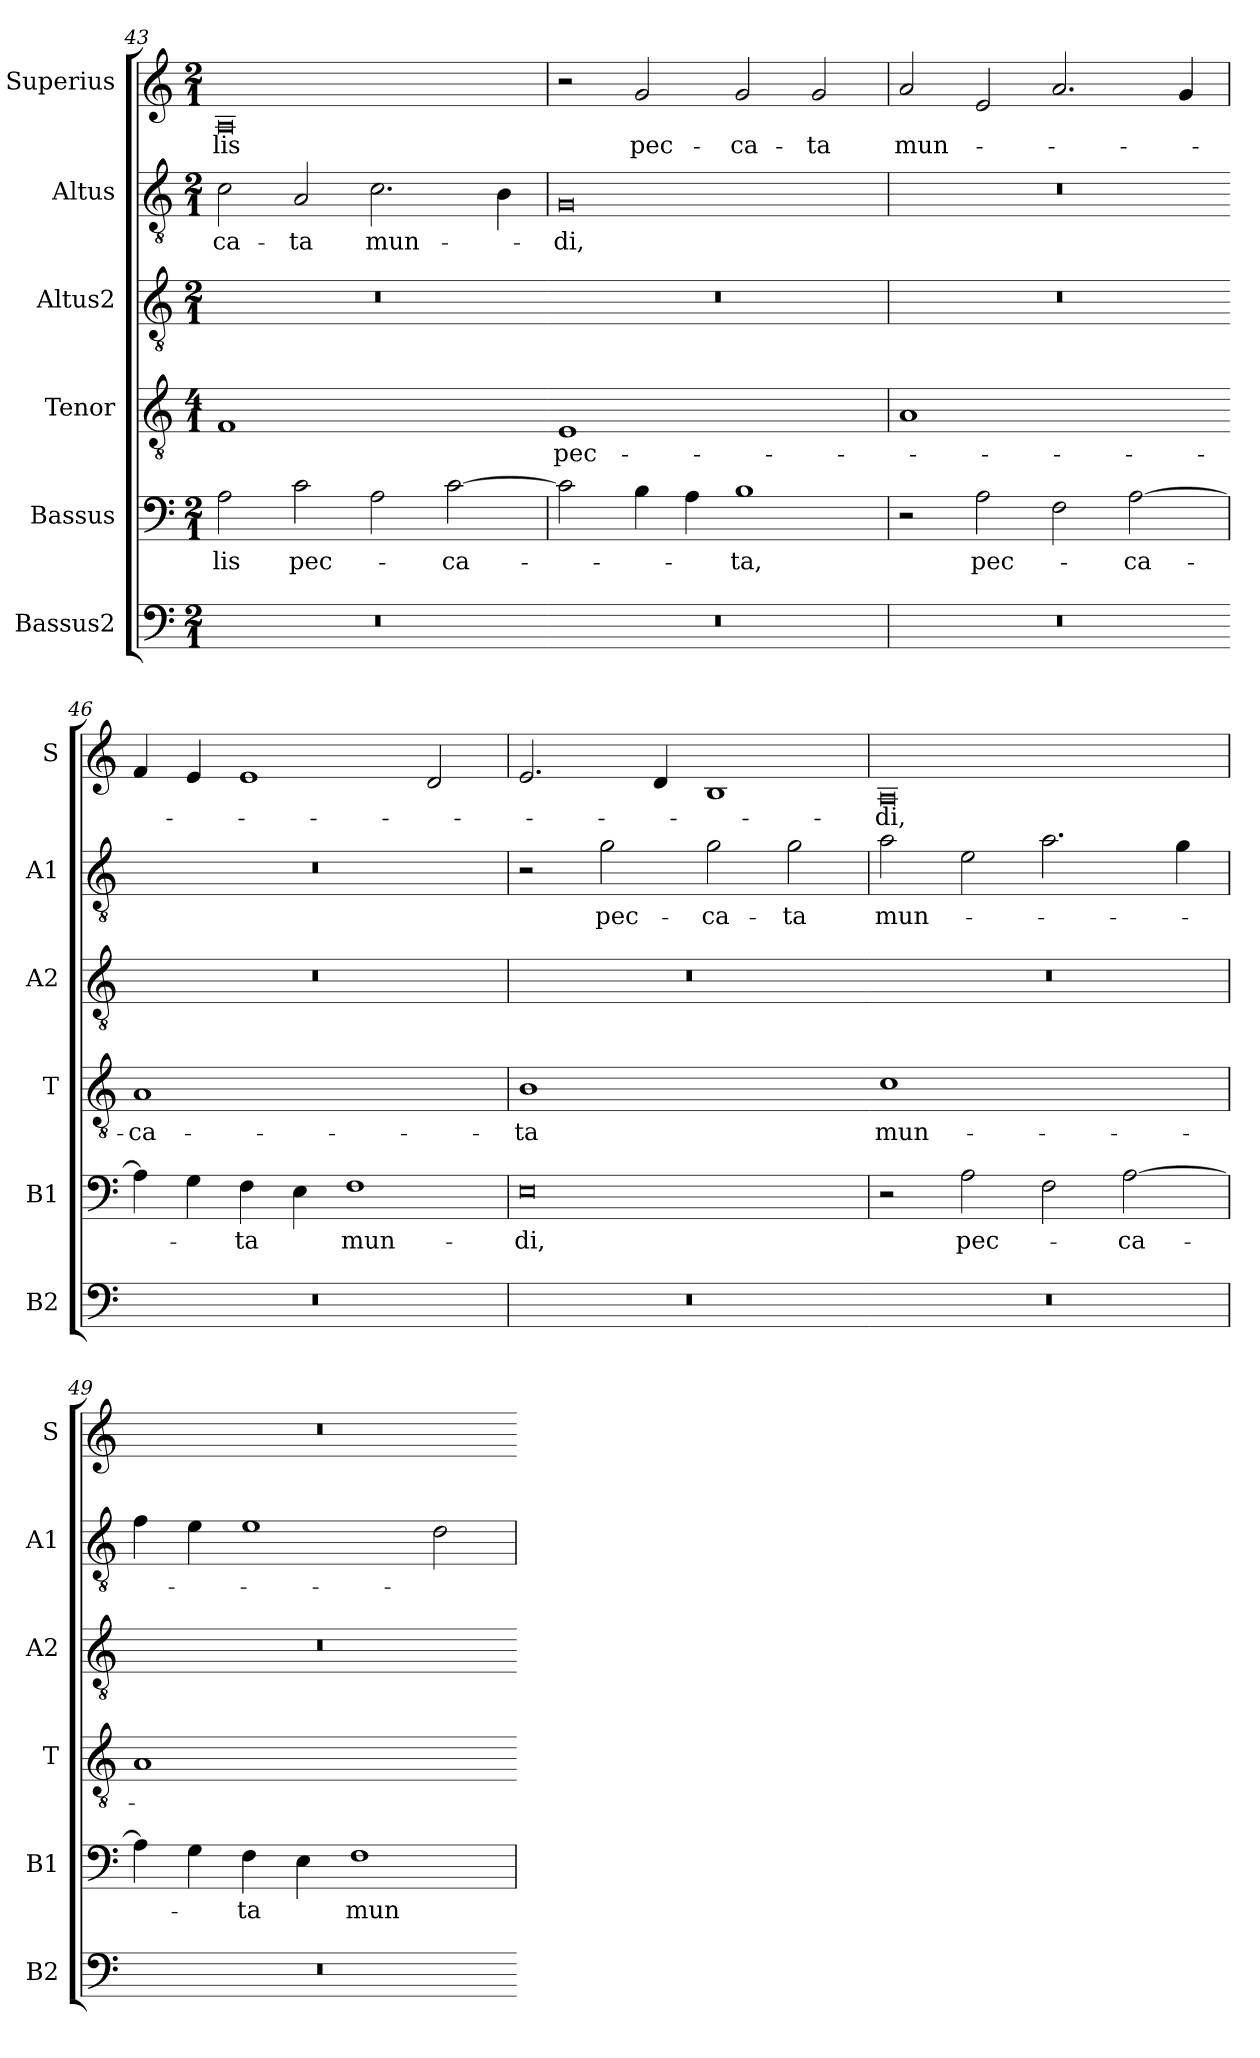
**kern	**kern	**text	**kern	**text	**kern	**kern	**text	**kern	**text
*part6	*part5	*part5	*part4	*part4	*part3	*part2	*part2	*part1	*part1
*staff6	*staff5	*staff5	*staff4	*staff4	*staff3	*staff2	*staff2	*staff1	*staff1
*I"Bassus2	*I"Bassus	*	*I"Tenor	*	*I"Altus2	*I"Altus	*	*I"Superius	*
*I'B2	*I'B1	*	*I'T	*	*I'A2	*I'A1	*	*I'S	*
*clefF4	*clefF4	*	*clefGv2	*	*clefGv2	*clefGv2	*	*clefG2	*
*k[]	*k[]	*	*k[]	*	*k[]	*k[]	*	*k[]	*
*M2/1	*M2/1	*	*M4/1	*	*M2/1	*M2/1	*	*M2/1	*
=43	=43	=43	=43	=43	=43	=43	=43	=43	=43
!	!	!	!LO:N:vis=1	!	!	!	!	!	!
0r	2A\	-lis	0F	.	0r	2c\	-ca-	0A	-lis
.	2c\	pec-	.	.	.	2A/	-ta	.	.
.	2A\	.	.	.	.	2.c\	mun-	.	.
.	[2c\	-ca-	.	.	.	.	.	.	.
.	.	.	.	.	.	4B\	.	.	.
=44	=44	=44	=44-	=44	=44	=44	=44	=44	=44
!	!	!	!LO:N:vis=1	!	!	!	!	!	!
0r	2c\]	.	0E	pec-	0r	0G	-di,	2r	.
.	4B\	.	.	.	.	.	.	2g/	pec-
.	4A\	.	.	.	.	.	.	.	.
.	1B	-ta,	.	.	.	.	.	2g/	-ca-
.	.	.	.	.	.	.	.	2g/	-ta
=45	=45	=45	=45	=45	=45	=45	=45	=45	=45
!	!	!	!LO:N:vis=1	!	!	!	!	!	!
0r	2r	.	0A	.	0r	0r	.	2a/	mun-
.	2A\	pec-	.	.	.	.	.	2e/	.
.	2F\	.	.	.	.	.	.	2.a/	.
.	[2A\	-ca-	.	.	.	.	.	.	.
.	.	.	.	.	.	.	.	4g/	.
=46	=46	=46	=46-	=46	=46	=46	=46	=46	=46
!	!	!	!LO:N:vis=1	!	!	!	!	!	!
0r	4A\]	.	0A	-ca-	0r	0r	.	4f/	.
.	4G\	.	.	.	.	.	.	4e/	.
.	4F\	-ta	.	.	.	.	.	1e	.
.	4E\	.	.	.	.	.	.	.	.
.	1F	mun-	.	.	.	.	.	.	.
.	.	.	.	.	.	.	.	2d/	.
=47	=47	=47	=47	=47	=47	=47	=47	=47	=47
!	!	!	!LO:N:vis=1	!	!	!	!	!	!
0r	0E	-di,	0B	-ta	0r	2r	.	2.e/	.
.	.	.	.	.	.	2g\	pec-	.	.
.	.	.	.	.	.	.	.	4d/	.
.	.	.	.	.	.	2g\	-ca-	1B	.
.	.	.	.	.	.	2g\	-ta	.	.
=48	=48	=48	=48-	=48	=48	=48	=48	=48	=48
!	!	!	!LO:N:vis=1	!	!	!	!	!	!
0r	2r	.	0c	mun-	0r	2a\	mun-	0A	-di,
.	2A\	pec-	.	.	.	2e\	.	.	.
.	2F\	.	.	.	.	2.a\	.	.	.
.	[2A\	-ca-	.	.	.	.	.	.	.
.	.	.	.	.	.	4g\	.	.	.
=49	=49	=49	=49	=49	=49	=49	=49	=49	=49
!	!	!	!LO:N:vis=1	!	!	!	!	!	!
0r	4A\]	.	0A	.	0r	4f\	.	0r	.
.	4G\	.	.	.	.	4e\	.	.	.
.	4F\	-ta	.	.	.	1e	.	.	.
.	4E\	.	.	.	.	.	.	.	.
.	1F	mun-	.	.	.	.	.	.	.
.	.	.	.	.	.	2d\	.	.	.
=	=	=	=-	=	=	=	=	=	=
*-	*-	*-	*-	*-	*-	*-	*-	*-	*-
